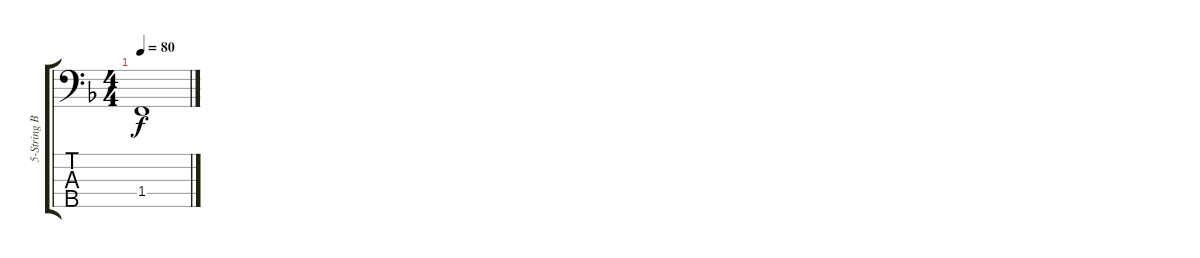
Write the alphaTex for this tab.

\track ("5-String Bass" "5-String B") {instrument electricbasspick}
\staff {score tabs}
\tuning (G2 D2 A1 E1 B0) {hide}
\ts (4 4)
\tempo 80
\clef f4
\ks f
1.4{t}.1{dy f}
